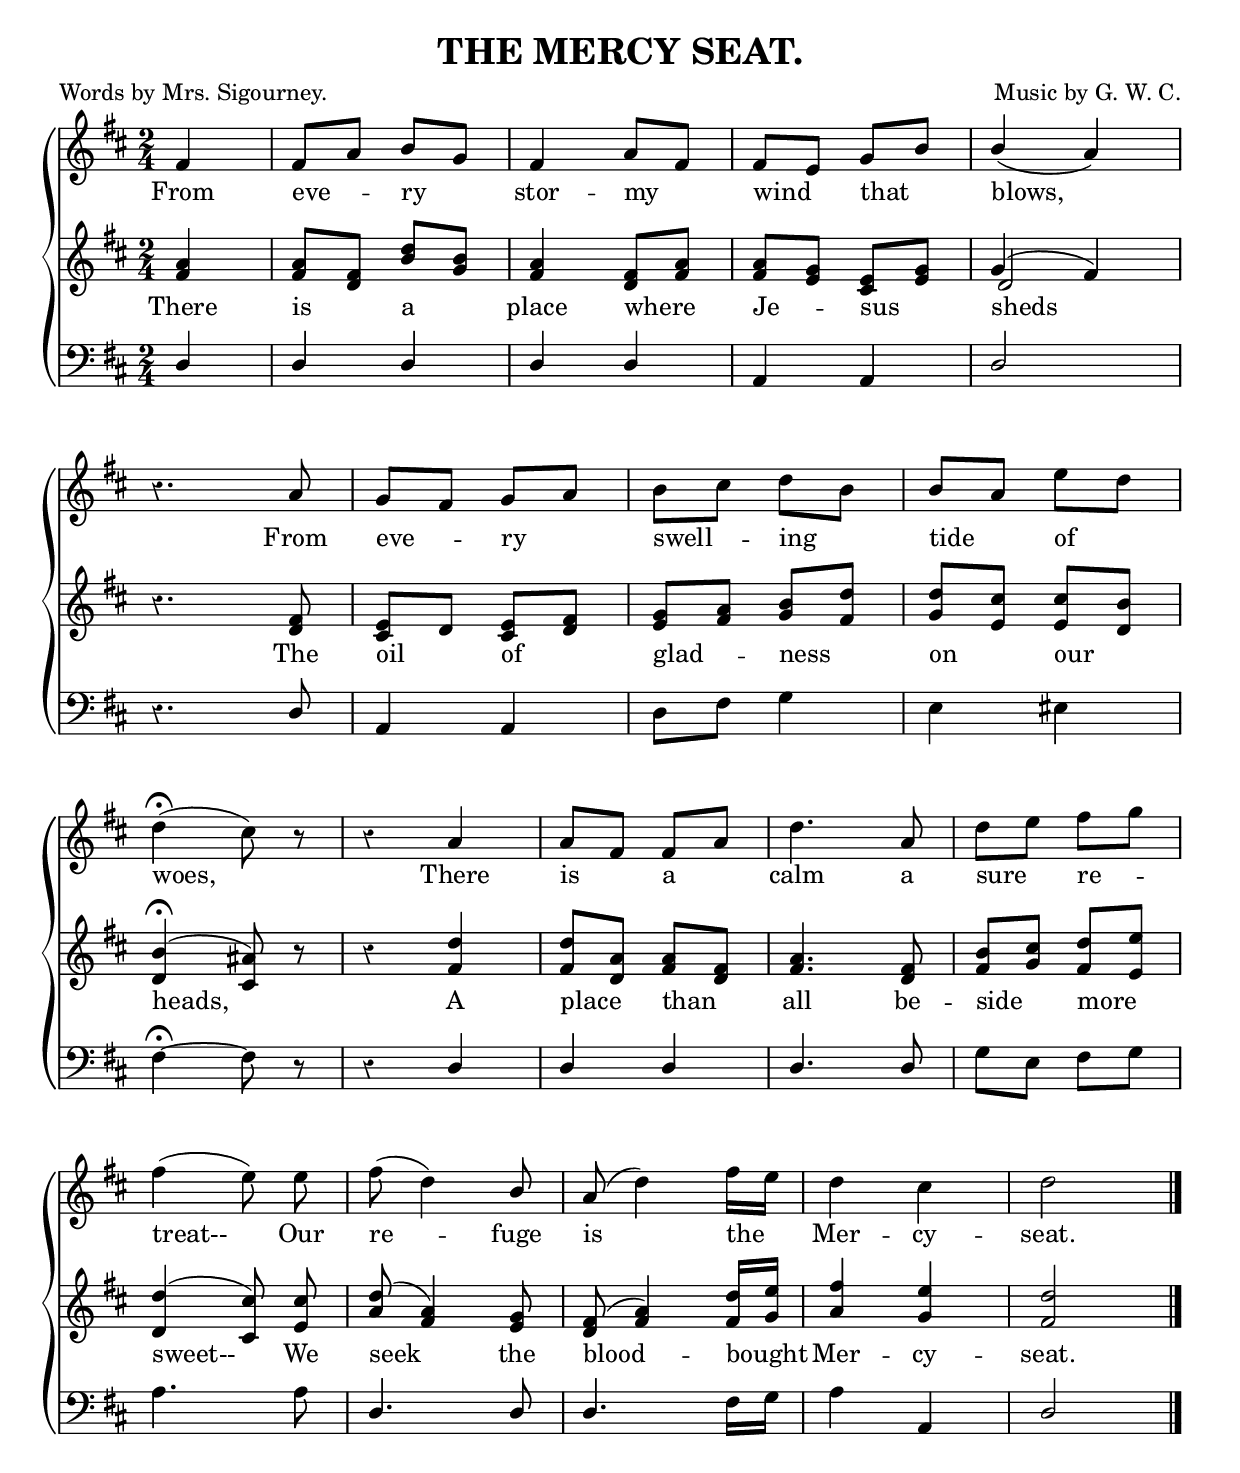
\version "2.10"
\include "english.ly"

\header {
  title = "THE MERCY SEAT."
  poet = "Words by Mrs. Sigourney."
  composer = "Music by G. W. C."
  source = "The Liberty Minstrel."
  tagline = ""
}

verseOne = \lyricmode {
  From eve -- ry stor -- my wind that blows, 
  From eve -- ry swell -- ing tide of 
  woes, There is a calm a sure re --
  treat-- Our re -- fuge is the Mer -- cy -- seat.
}

verseTwo = \lyricmode {
 There is a place where Je -- sus sheds 
 The oil of glad -- ness on our 
 heads, A place than all be -- side more 
 sweet-- We seek the blood -- bought Mer -- cy -- seat.
}

soprano =  \relative c' {
  \clef treble
  \time 2/4
  \key d \major
  \autoBeamOff
  \override Stem #'neutral-direction = #up

  \partial 4 fs4 |
      fs8[ a] b[ g] |
      fs4 a8[ fs] |
      fs[ e] g[ b] |
      b4( a)

  \break
  r4. a8 |
      g[ fs] g[ a] |
      b[ cs] d[ b] |
      b[ a] e'[ d] |

  \break
  d4^\fermata( cs8) r8 |
      r4 a |
      a8[ fs] fs[ a] |
      d4. a8 |
      d[ e] fs[ g] |
  
  \break
  fs4( e8) e |
      fs8( d4) \stemNeutral b8 |
      a8( d4) fs16[ e16] |
      d4 cs4 |
      d2 \bar "|."  
}

alto =  \relative c' {
  \clef treble
  \time 2/4
  \key d \major
  \autoBeamOff
  \stemUp

  <fs a>4 |
      <fs a>8[ <d fs>] <b' d>[ <g b>] |
      <fs a>4 <d fs>8[ <fs a>] |
      <fs a>[ <e g>] <cs e>[ <e g>] |
      << { \voiceOne g4( fs4) } \\{ \voiceThree d2 } >> \oneVoice |

  \break
  r4. <d fs>8 |
      <cs e>[ d] <cs e>[ <d fs>] |
      <e g>[ <fs a>] <g b>[ <fs d'>] |
      <g d'>[ <e cs'>] <e cs'>[ <d b'>] |

  \break
  \slurUp <d b'>4^\fermata( <cs as'>8) r8 |
      r4 <fs d'> |
      <fs d'>8[ <d a'>] <fs a>[ <d fs>] |
      <fs a>4. <d fs>8 |
      <fs b>[ <g cs>] <fs d'>[ <e e'>] |
  
  \break
  <d d'>4( <cs cs'>8) <e cs'> |
      \stemUp <a d>8( <fs a>4) <e g>8 |
      <d fs>8( <fs a>4) <fs d'>16[ <g e'>] |
      <a fs'>4 <g e'>4 | 
      <fs d'>2 \bar "|."
}

bass =  \relative c {
  \clef bass
  \time 2/4
  \key d \major
  \autoBeamOff	
  \override Stem #'neutral-direction = #up
	
  d4 |
      d d |
      d d |
      a a |
      d2 |

  \break
  r4. d8 |
      a4 a |
      d8[ fs] g4 |
      e es |

  \break
  fs4^\fermata ~ fs8 r8 |
      r4 d |
      d d |
      d4. d8 |
      g[ e] fs[ g] |
  
  \break
  a4. a8 |
      d,4. d8 |
      d4. fs16[ g16] |
      a4 a,4 |
      d2 \bar "|."
}

\score { 
  \new ChoirStaff \with{systemStartDelimiter = #'SystemStartBrace }	
   <<
     \new Staff = "upperOne"  \new Voice = "soprano" { \soprano }
     \new Lyrics \lyricsto "soprano" { \verseOne }
     \new Staff = "upperTwo" \new Voice = "alto" { \alto }
     \new Lyrics \lyricsto "soprano" { \verseTwo }
     \new Staff = "bass"  \new Voice = "bass" { \bass }
   >>
   
\layout {
	indent=0
	\context { \Staff \override Rest #'style = #'classical }
	\context { \Score \remove "Bar_number_engraver" }
	  }
	  
\midi { \context { \Score tempoWholesPerMinute = #(ly:make-moment 100 4 ) }}   

}

%%Transcriber's Notes:

%%Dissonances are retained as in the original, as there are so many it is not clear whether they were intended.